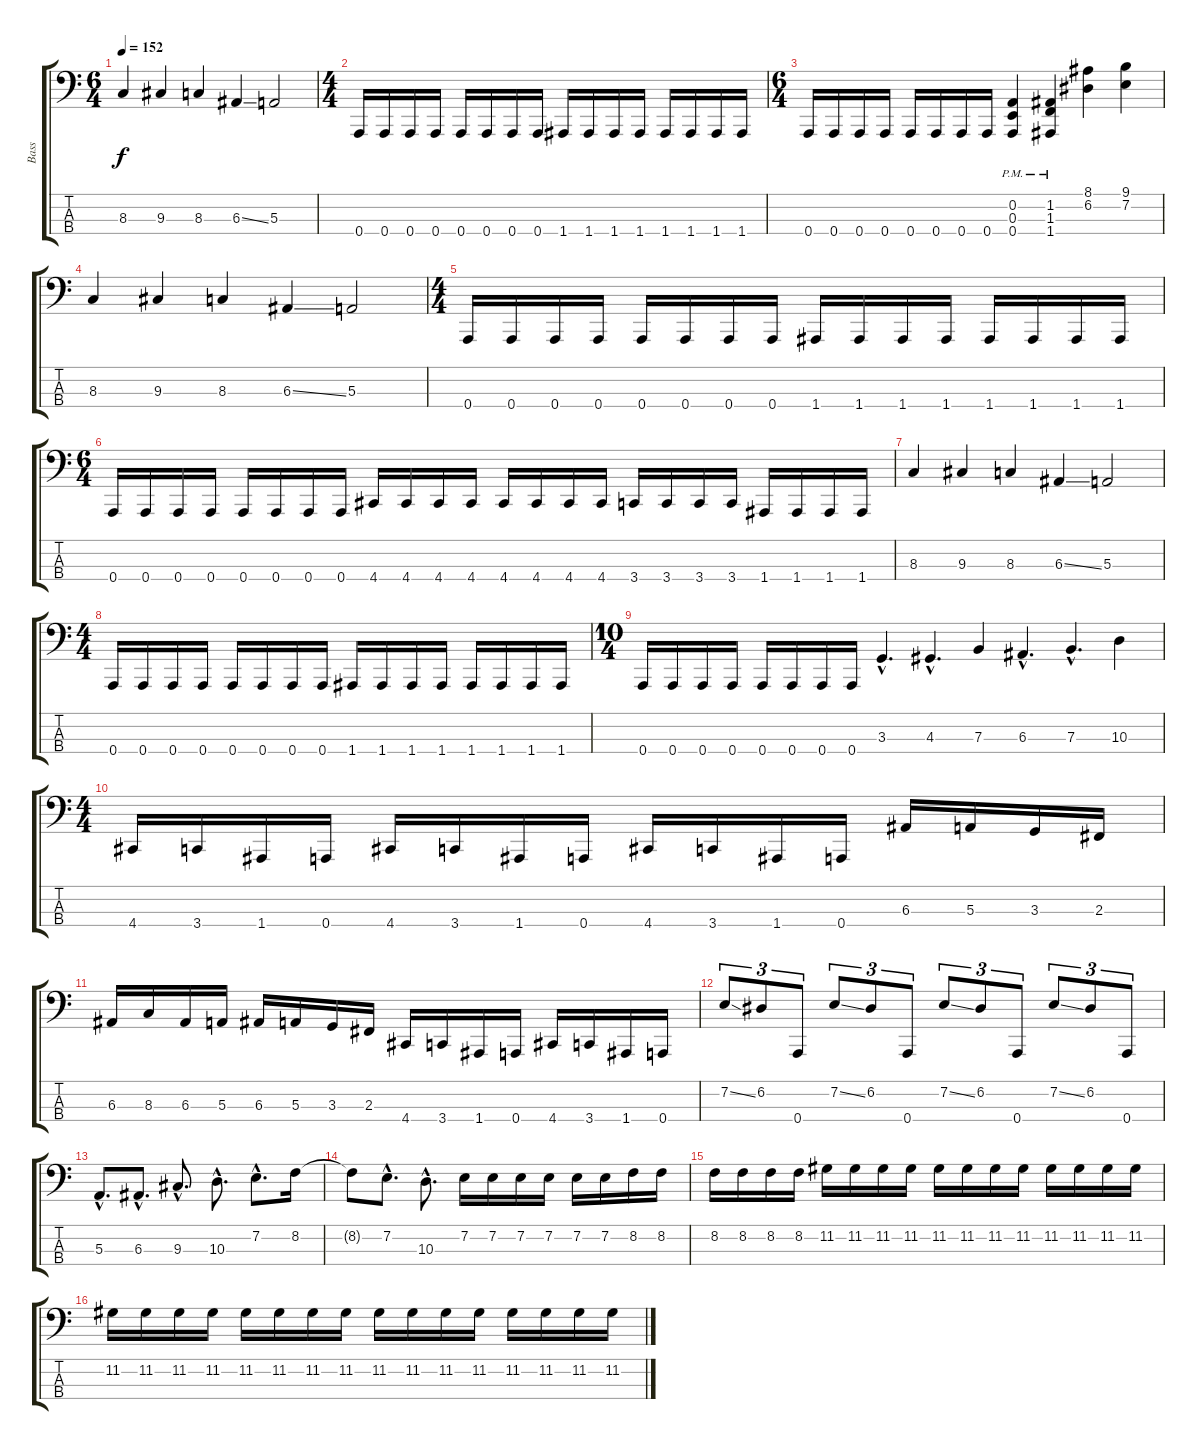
\track ("Bass" "Bass") {instrument electricbassfinger}
\staff {score tabs}
\tuning (D2 A1 E1 A0) {hide}
\ts (6 4)
\tempo 152
\clef f4
\ks c
8.3.4{dy f} 9.3.4 8.3.4 6.3{ss}.4 5.3.2 |
\ts (4 4)
0.4.16 0.4.16 0.4.16 0.4.16 0.4.16 0.4.16 0.4.16 0.4.16 1.4.16 1.4.16 1.4.16 1.4.16 1.4.16 1.4.16 1.4.16 1.4.16 |
\ts (6 4)
0.4.16 0.4.16 0.4.16 0.4.16 0.4.16 0.4.16 0.4.16 0.4.16 (0.2{pm} 0.3{pm} 0.4{pm}).4 (1.2{pm} 1.3{pm} 1.4{pm}).4 (8.1 6.2).4 (9.1 7.2).4 |
8.3.4 9.3.4 8.3.4 6.3{ss}.4 5.3.2 |
\ts (4 4)
0.4.16 0.4.16 0.4.16 0.4.16 0.4.16 0.4.16 0.4.16 0.4.16 1.4.16 1.4.16 1.4.16 1.4.16 1.4.16 1.4.16 1.4.16 1.4.16 |
\ts (6 4)
0.4.16 0.4.16 0.4.16 0.4.16 0.4.16 0.4.16 0.4.16 0.4.16 4.4.16 4.4.16 4.4.16 4.4.16 4.4.16 4.4.16 4.4.16 4.4.16 3.4.16 3.4.16 3.4.16 3.4.16 1.4.16 1.4.16 1.4.16 1.4.16 |
8.3.4 9.3.4 8.3.4 6.3{ss}.4 5.3.2 |
\ts (4 4)
0.4.16 0.4.16 0.4.16 0.4.16 0.4.16 0.4.16 0.4.16 0.4.16 1.4.16 1.4.16 1.4.16 1.4.16 1.4.16 1.4.16 1.4.16 1.4.16 |
\ts (10 4)
0.4.16 0.4.16 0.4.16 0.4.16 0.4.16 0.4.16 0.4.16 0.4.16 3.3{hac}.4{d} 4.3{hac}.4{d} 7.3.4 6.3{hac}.4{d} 7.3{hac}.4{d} 10.3.4 |
\ts (4 4)
4.4.16 3.4.16 1.4.16 0.4.16 4.4.16 3.4.16 1.4.16 0.4.16 4.4.16 3.4.16 1.4.16 0.4.16 6.3.16 5.3.16 3.3.16 2.3.16 |
6.3.16 8.3.16 6.3.16 5.3.16 6.3.16 5.3.16 3.3.16 2.3.16 4.4.16 3.4.16 1.4.16 0.4.16 4.4.16 3.4.16 1.4.16 0.4.16 |
7.2{ss}.8{tu (3 2)} 6.2.8{tu (3 2)} 0.4.8{tu (3 2)} 7.2{ss}.8{tu (3 2)} 6.2.8{tu (3 2)} 0.4.8{tu (3 2)} 7.2{ss}.8{tu (3 2)} 6.2.8{tu (3 2)} 0.4.8{tu (3 2)} 7.2{ss}.8{tu (3 2)} 6.2.8{tu (3 2)} 0.4.8{tu (3 2)} |
5.3{hac}.8{d} 6.3{hac}.8{d} 9.3{hac}.8{d} 10.3{hac}.8{d} 7.2{hac}.8{d} 8.2.16 |
8.2{t}.8 7.2{hac}.8{d} 10.3{hac}.8{d} 7.2.16 7.2.16 7.2.16 7.2.16 7.2.16 7.2.16 8.2.16 8.2.16 |
8.2.16 8.2.16 8.2.16 8.2.16 11.2.16 11.2.16 11.2.16 11.2.16 11.2.16 11.2.16 11.2.16 11.2.16 11.2.16 11.2.16 11.2.16 11.2.16 |
11.2.16 11.2.16 11.2.16 11.2.16 11.2.16 11.2.16 11.2.16 11.2.16 11.2.16 11.2.16 11.2.16 11.2.16 11.2.16 11.2.16 11.2.16 11.2.16
